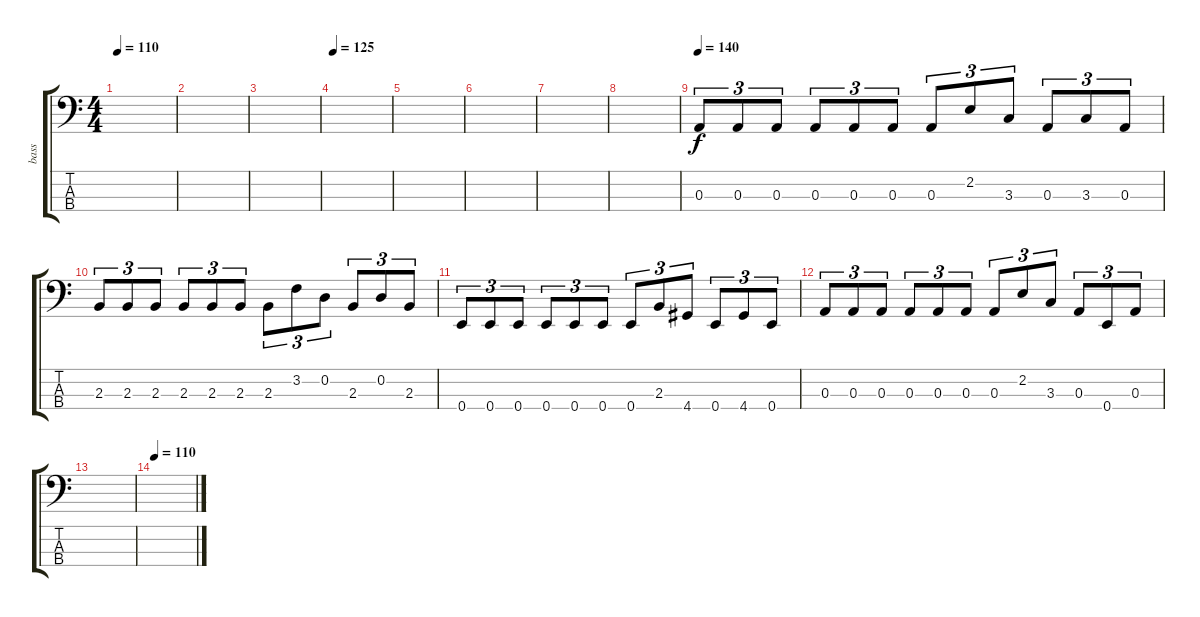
\track ("bass" "bass") {instrument electricbassfinger}
\staff {score tabs}
\tuning (G2 D2 A1 E1) {hide}
\ts (4 4)
\tempo 110
\clef f4
\ks c
|
|
|
\tempo 125
|
|
|
|
|
\tempo 140
0.3.8{tu (3 2)} 0.3.8{tu (3 2)} 0.3.8{tu (3 2)} 0.3.8{tu (3 2)} 0.3.8{tu (3 2)} 0.3.8{tu (3 2)} 0.3.8{tu (3 2)} 2.2.8{tu (3 2)} 3.3.8{tu (3 2)} 0.3.8{tu (3 2)} 3.3.8{tu (3 2)} 0.3.8{tu (3 2)} |
2.3.8{tu (3 2)} 2.3.8{tu (3 2)} 2.3.8{tu (3 2)} 2.3.8{tu (3 2)} 2.3.8{tu (3 2)} 2.3.8{tu (3 2)} 2.3.8{tu (3 2)} 3.2.8{tu (3 2)} 0.2.8{tu (3 2)} 2.3.8{tu (3 2)} 0.2.8{tu (3 2)} 2.3.8{tu (3 2)} |
0.4.8{tu (3 2)} 0.4.8{tu (3 2)} 0.4.8{tu (3 2)} 0.4.8{tu (3 2)} 0.4.8{tu (3 2)} 0.4.8{tu (3 2)} 0.4.8{tu (3 2)} 2.3.8{tu (3 2)} 4.4.8{tu (3 2)} 0.4.8{tu (3 2)} 4.4.8{tu (3 2)} 0.4.8{tu (3 2)} |
0.3.8{tu (3 2)} 0.3.8{tu (3 2)} 0.3.8{tu (3 2)} 0.3.8{tu (3 2)} 0.3.8{tu (3 2)} 0.3.8{tu (3 2)} 0.3.8{tu (3 2)} 2.2.8{tu (3 2)} 3.3.8{tu (3 2)} 0.3.8{tu (3 2)} 0.4.8{tu (3 2)} 0.3.8{tu (3 2)} |
|
\tempo 110
